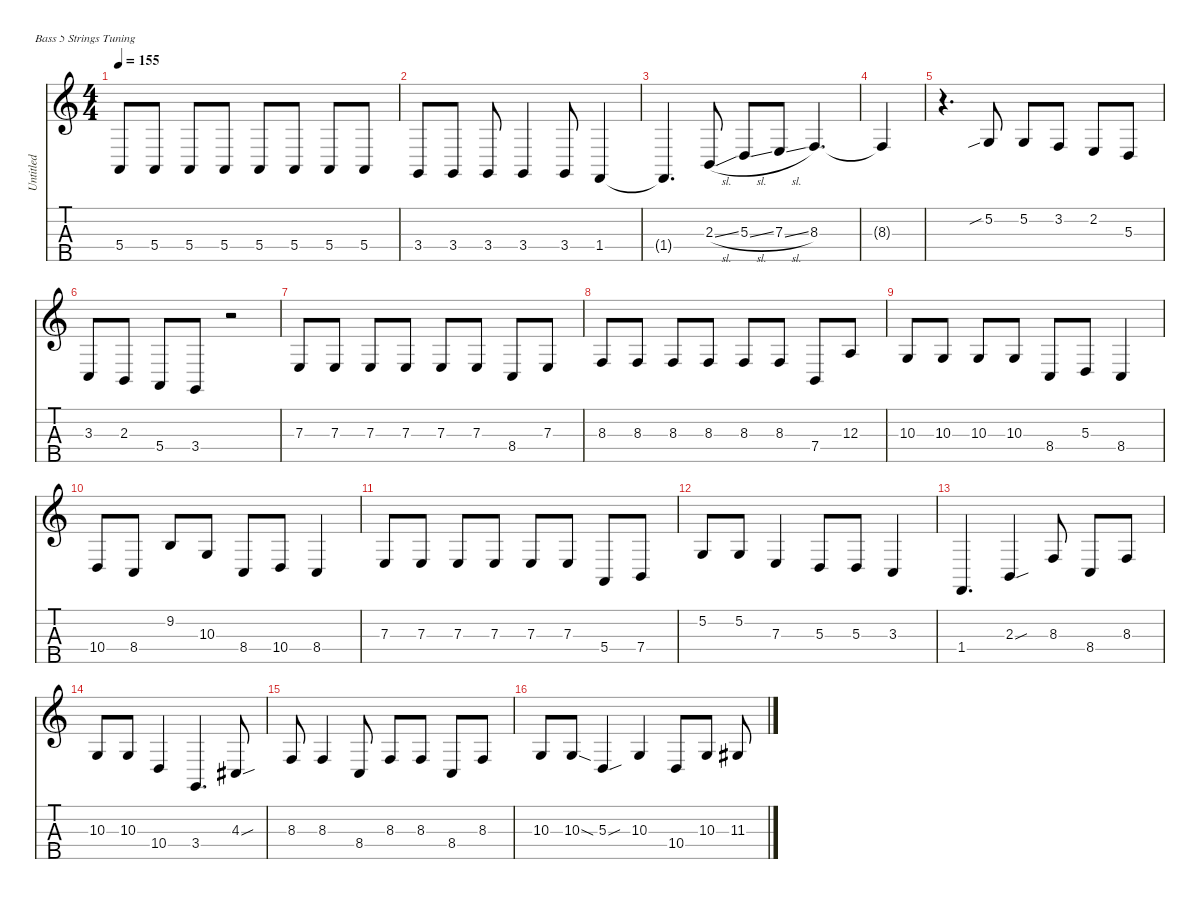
\defaultSystemsLayout 4
\hideDynamics
\bracketExtendMode nobrackets
\otherSystemsTrackNameOrientation horizontal
\track ("Untitled" "Untitled") {instrument electricbassfinger}
\staff {score tabs}
\tuning (G2 D2 A1 E1 B0)
\ts (4 4)
\tempo 155
\clef g2
\ks c
5.4.8{dy mf instrument electricbassfinger beam Up} 5.4.8{beam Up} 5.4.8{beam Up} 5.4.8{beam Up} 5.4.8{beam Up} 5.4.8{beam Up} 5.4.8{beam Up} 5.4.8{beam Up} |
3.4.8{beam Up} 3.4.8{beam Up} 3.4.8{beam Up} 3.4.4{beam Up} 3.4.8{beam Up} 1.4.4{beam Up} |
1.4{t}.4{d beam Up} 2.3{sl}.8{beam Up} 5.3{sl}.8{beam Up} 7.3{sl}.8{beam Up} 8.3.4{d beam Up} |
8.3{t}.4{beam Up} |
r.4{d beam Down} 5.2{sib}.8{beam Up} 5.2.8{beam Up} 3.2.8{beam Up} 2.2.8{beam Up} 5.3.8{beam Up} |
3.3.8{beam Up} 2.3.8{beam Up} 5.4.8{beam Up} 3.4.8{beam Up} r.2{beam Up} |
7.3.8{beam Up} 7.3.8{beam Up} 7.3.8{beam Up} 7.3.8{beam Up} 7.3.8{beam Up} 7.3.8{beam Up} 8.4.8{beam Up} 7.3.8{beam Up} |
8.3.8{beam Up} 8.3.8{beam Up} 8.3.8{beam Up} 8.3.8{beam Up} 8.3.8{beam Up} 8.3.8{beam Up} 7.4.8{beam Up} 12.3.8{beam Up} |
10.3.8{beam Up} 10.3.8{beam Up} 10.3.8{beam Up} 10.3.8{beam Up} 8.4.8{beam Up} 5.3.8{beam Up} 8.4.4{beam Up} |
10.4.8{beam Up} 8.4.8{beam Up} 9.2.8{beam Up} 10.3.8{beam Up} 8.4.8{beam Up} 10.4.8{beam Up} 8.4.4{beam Up} |
7.3.8{beam Up} 7.3.8{beam Up} 7.3.8{beam Up} 7.3.8{beam Up} 7.3.8{beam Up} 7.3.8{beam Up} 5.4.8{beam Up} 7.4.8{beam Up} |
5.2.8{beam Up} 5.2.8{beam Up} 7.3.4{beam Up} 5.3.8{beam Up} 5.3.8{beam Up} 3.3.4{beam Up} |
1.4.4{d beam Up} 2.3{sou}.4{beam Up} 8.3.8{beam Up} 8.4.8{beam Up} 8.3.8{beam Up} |
10.3.8{beam Up} 10.3.8{beam Up} 10.4.4{beam Up} 3.4.4{d beam Up} 4.3{sou acc #}.8{beam Up} |
8.3.8{beam Up} 8.3.4{beam Up} 8.4.8{beam Up} 8.3.8{beam Up} 8.3.8{beam Up} 8.4.8{beam Up} 8.3.8{beam Up} |
10.3.8{beam Up} 10.3{sod}.8{beam Up} 5.3{sou}.4{beam Up} 10.3.4{beam Up} 10.4.8{beam Up} 10.3.8{beam Up} 11.3{acc #}.8{beam Up}
